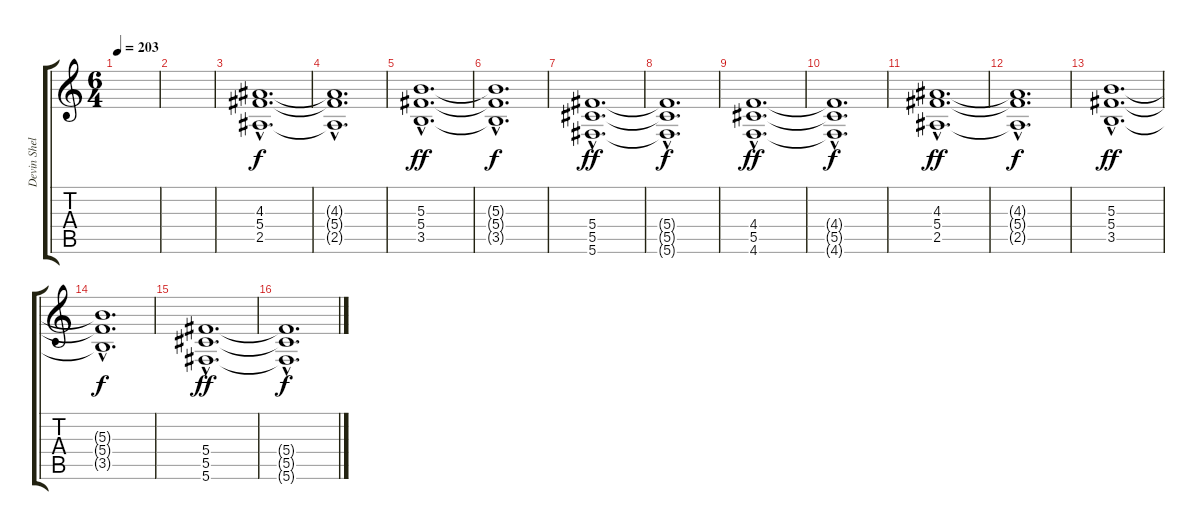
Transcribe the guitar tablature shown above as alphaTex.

\track ("Devin Shelton (Guitar)" "Devin Shel") {instrument overdrivenguitar}
\staff {score tabs}
\tuning (Eb4 Bb3 Gb3 Db3 Ab2 Db2) {hide}
\ts (6 4)
\tempo 203
\clef g2
\ks c
|
|
(4.3{hac} 5.4{hac} 2.5{hac}).1{d} |
(4.3{hac t} 5.4{hac t} 2.5{hac t}).1{d dy f} |
(5.3{hac} 5.4{hac} 3.5{hac}).1{d dy ff} |
(5.3{hac t} 5.4{hac t} 3.5{hac t}).1{d dy f} |
(5.4{hac} 5.5{hac} 5.6{hac}).1{d dy ff} |
(5.4{hac t} 5.5{hac t} 5.6{hac t}).1{d dy f} |
(4.4{hac} 5.5{hac} 4.6{hac}).1{d dy ff} |
(4.4{hac t} 5.5{hac t} 4.6{hac t}).1{d dy f} |
(4.3{hac} 5.4{hac} 2.5{hac}).1{d dy ff} |
(4.3{hac t} 5.4{hac t} 2.5{hac t}).1{d dy f} |
(5.3{hac} 5.4{hac} 3.5{hac}).1{d dy ff} |
(5.3{hac t} 5.4{hac t} 3.5{hac t}).1{d dy f} |
(5.4{hac} 5.5{hac} 5.6{hac}).1{d dy ff} |
(5.4{hac t} 5.5{hac t} 5.6{hac t}).1{d dy f}
